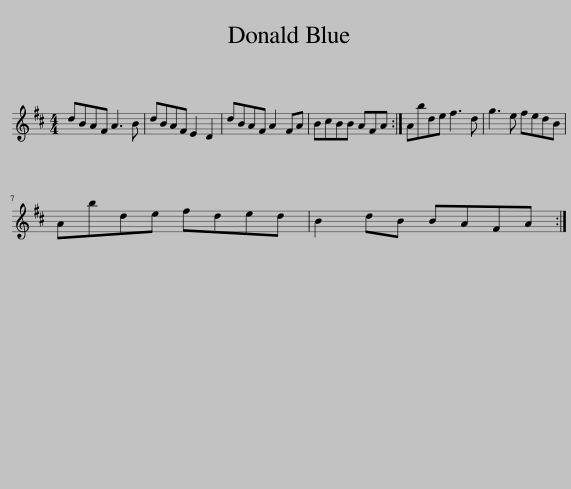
X:1
L:1/8
M:4/4
I:linebreak $
K:D
V:1 treble
V:1
 dBAF A3 B | dBAF E2 D2 | dBAF A2 FA | BcBB AFA :| Abde f3 d | %5
 g3 e fedB |$ Abde fded | B2 dB BAFA :| %8
